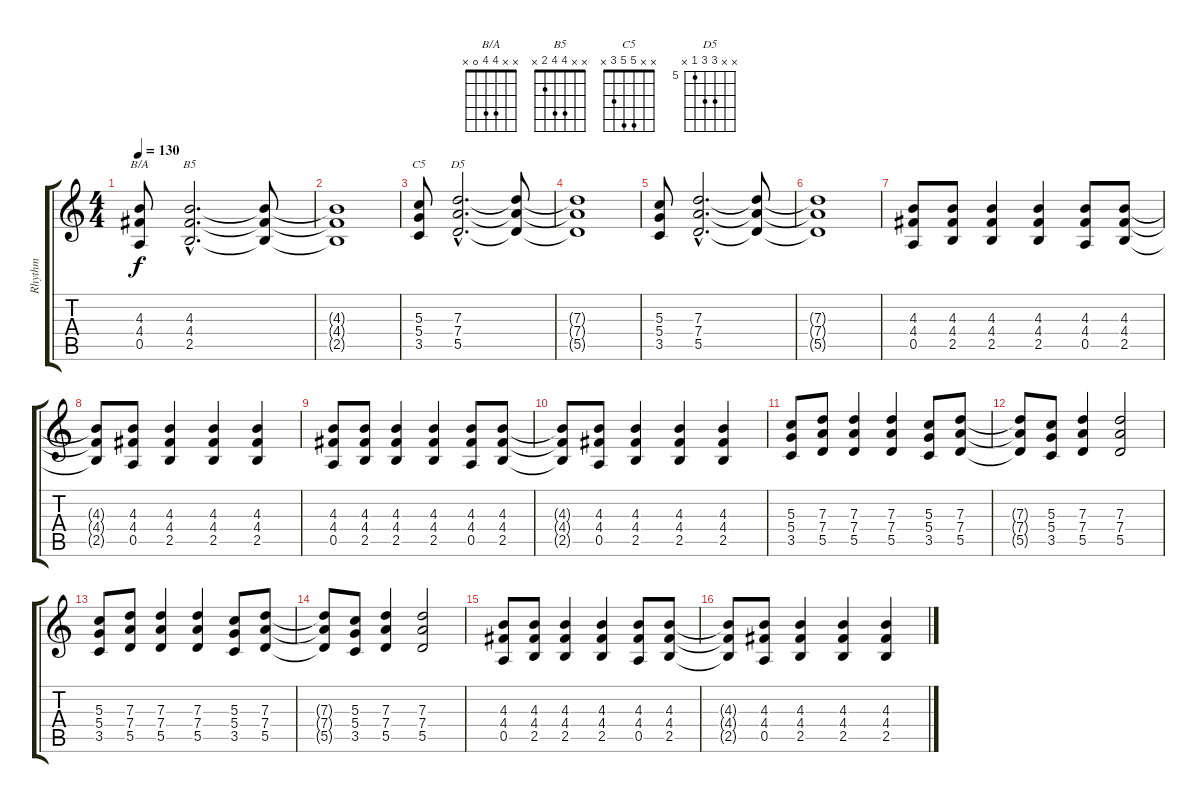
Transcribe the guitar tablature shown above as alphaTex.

\track ("Rhythm" "Rhythm") {instrument overdrivenguitar}
\staff {score tabs}
\tuning (E4 B3 G3 D3 A2 E2) {hide}
\chord ("B/A" x x 4 4 0 x)
\chord ("B5" x x 4 4 2 x)
\chord ("C5" x x 5 5 3 x)
\chord ("D5" x x 7 7 5 x) {firstfret 5}
\ts (4 4)
\tempo 130
\clef g2
\ks c
(4.3 4.4 0.5).8{ch "B/A" dy f} (4.3{hac} 4.4{hac} 2.5{hac}).2{d ch "B5"} (4.3{t} 4.4{t} 2.5{t}).8 |
(4.3{t} 4.4{t} 2.5{t}).1 |
(5.3 5.4 3.5).8{ch "C5"} (7.3{hac} 7.4{hac} 5.5{hac}).2{d ch "D5"} (7.3{t} 7.4{t} 5.5{t}).8 |
(7.3{t} 7.4{t} 5.5{t}).1 |
(5.3 5.4 3.5).8 (7.3{hac} 7.4{hac} 5.5{hac}).2{d} (7.3{t} 7.4{t} 5.5{t}).8 |
(7.3{t} 7.4{t} 5.5{t}).1 |
(4.3 4.4 0.5).8 (4.3 4.4 2.5).8 (4.3 4.4 2.5).4 (4.3 4.4 2.5).4 (4.3 4.4 0.5).8 (4.3 4.4 2.5).8 |
(4.3{t} 4.4{t} 2.5{t}).8 (4.3 4.4 0.5).8 (4.3 4.4 2.5).4 (4.3 4.4 2.5).4 (4.3 4.4 2.5).4 |
(4.3 4.4 0.5).8 (4.3 4.4 2.5).8 (4.3 4.4 2.5).4 (4.3 4.4 2.5).4 (4.3 4.4 0.5).8 (4.3 4.4 2.5).8 |
(4.3{t} 4.4{t} 2.5{t}).8 (4.3 4.4 0.5).8 (4.3 4.4 2.5).4 (4.3 4.4 2.5).4 (4.3 4.4 2.5).4 |
(5.3 5.4 3.5).8 (7.3 7.4 5.5).8 (7.3 7.4 5.5).4 (7.3 7.4 5.5).4 (5.3 5.4 3.5).8 (7.3 7.4 5.5).8 |
(7.3{t} 7.4{t} 5.5{t}).8 (5.3 5.4 3.5).8 (7.3 7.4 5.5).4 (7.3 7.4 5.5).2 |
(5.3 5.4 3.5).8 (7.3 7.4 5.5).8 (7.3 7.4 5.5).4 (7.3 7.4 5.5).4 (5.3 5.4 3.5).8 (7.3 7.4 5.5).8 |
(7.3{t} 7.4{t} 5.5{t}).8 (5.3 5.4 3.5).8 (7.3 7.4 5.5).4 (7.3 7.4 5.5).2 |
(4.3 4.4 0.5).8 (4.3 4.4 2.5).8 (4.3 4.4 2.5).4 (4.3 4.4 2.5).4 (4.3 4.4 0.5).8 (4.3 4.4 2.5).8 |
(4.3{t} 4.4{t} 2.5{t}).8 (4.3 4.4 0.5).8 (4.3 4.4 2.5).4 (4.3 4.4 2.5).4 (4.3 4.4 2.5).4
